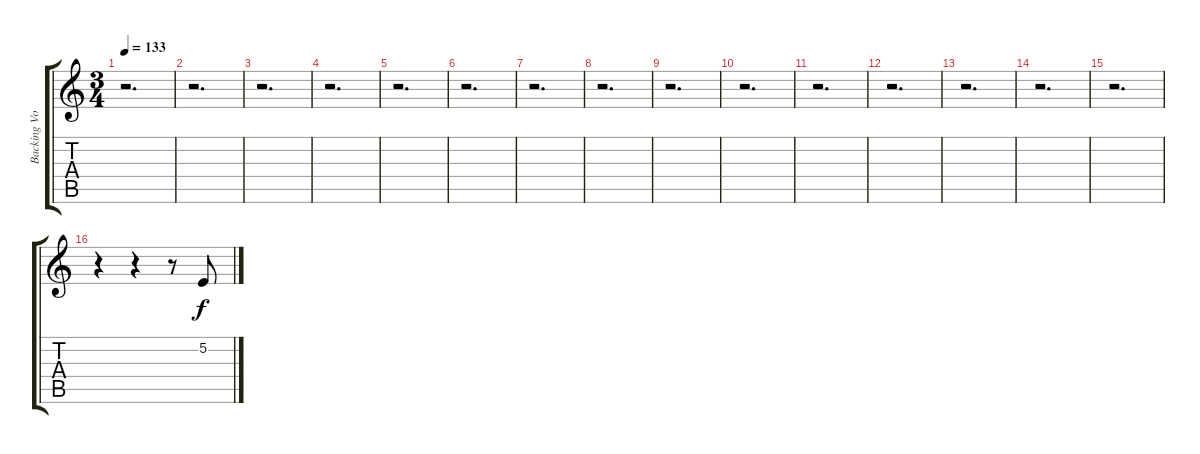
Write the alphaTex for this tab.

\track ("Backing Vocals" "Backing Vo") {instrument baritonesax}
\staff {score tabs}
\tuning (E4 B3 G3 D3 A2 E2) {hide}
\ts (3 4)
\tempo 133
\clef g2
\ks c
r.2{d dy f} |
r.2{d} |
r.2{d} |
r.2{d} |
r.2{d} |
r.2{d} |
r.2{d} |
r.2{d} |
r.2{d} |
r.2{d} |
r.2{d} |
r.2{d} |
r.2{d} |
r.2{d} |
r.2{d} |
r.4 r.4 r.8 5.2.8
